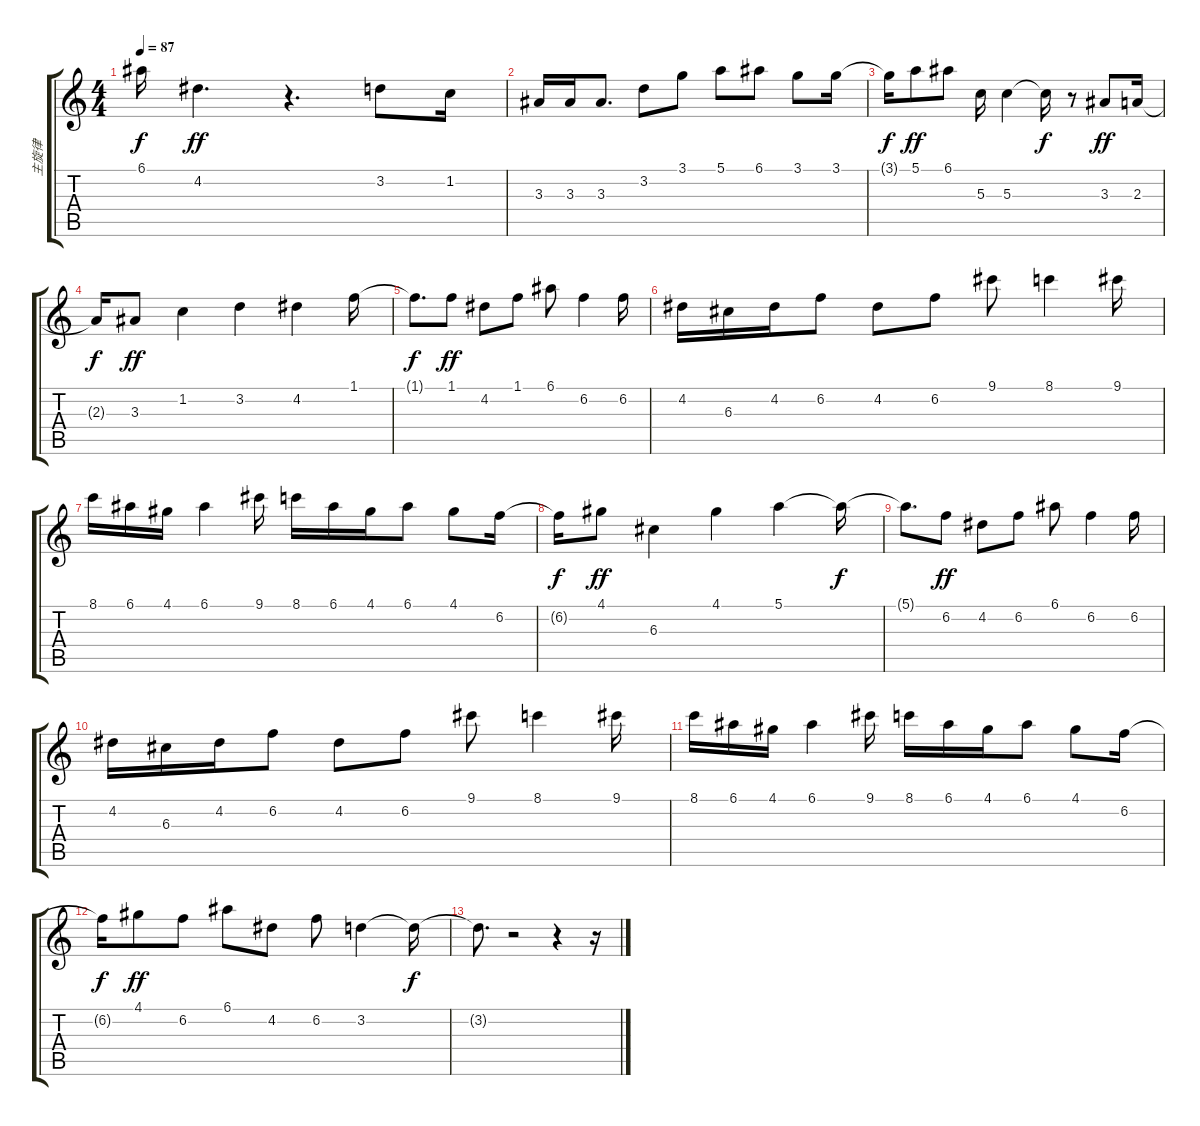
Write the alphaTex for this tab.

\track ("主旋律" "主旋律") {instrument distortionguitar}
\staff {score tabs}
\tuning (E4 B3 G3 D3 A2 E2) {hide}
\ts (4 4)
\tempo 87
\clef g2
\ks c
6.1{t}.16{dy f} 4.2.4{d dy ff} r.4{d} 3.2.8 1.2.16 |
3.3.16 3.3.16 3.3.8{d} 3.2.8 3.1.8 5.1.8 6.1.8 3.1.8 3.1.16 |
3.1{t}.16{dy f} 5.1.8{dy ff} 6.1.8 5.3.16 5.3.4 5.3{t}.16{dy f} r.8 3.3.8{dy ff} 2.3.16 |
2.3{t}.16{dy f} 3.3.8{dy ff} 1.2.4 3.2.4 4.2.4 1.1.16 |
1.1{t}.8{d dy f} 1.1.8{dy ff} 4.2.8 1.1.8 6.1.8 6.2.4 6.2.16 |
4.2.16 6.3.16 4.2.16 6.2.8 4.2.8 6.2.8 9.1.8 8.1.4 9.1.16 |
8.1.16 6.1.16 4.1.16 6.1.4 9.1.16 8.1.16 6.1.16 4.1.16 6.1.8 4.1.8 6.2.16 |
6.2{t}.16{dy f} 4.1.8{dy ff} 6.3.4 4.1.4 5.1.4 5.1{t}.16{dy f} |
5.1{t}.8{d} 6.2.8{dy ff} 4.2.8 6.2.8 6.1.8 6.2.4 6.2.16 |
4.2.16 6.3.16 4.2.16 6.2.8 4.2.8 6.2.8 9.1.8 8.1.4 9.1.16 |
8.1.16 6.1.16 4.1.16 6.1.4 9.1.16 8.1.16 6.1.16 4.1.16 6.1.8 4.1.8 6.2.16 |
6.2{t}.16{dy f} 4.1.8{dy ff} 6.2.8 6.1.8 4.2.8 6.2.8 3.2.4 3.2{t}.16{dy f} |
3.2{t}.8{d} r.2 r.4 r.16
